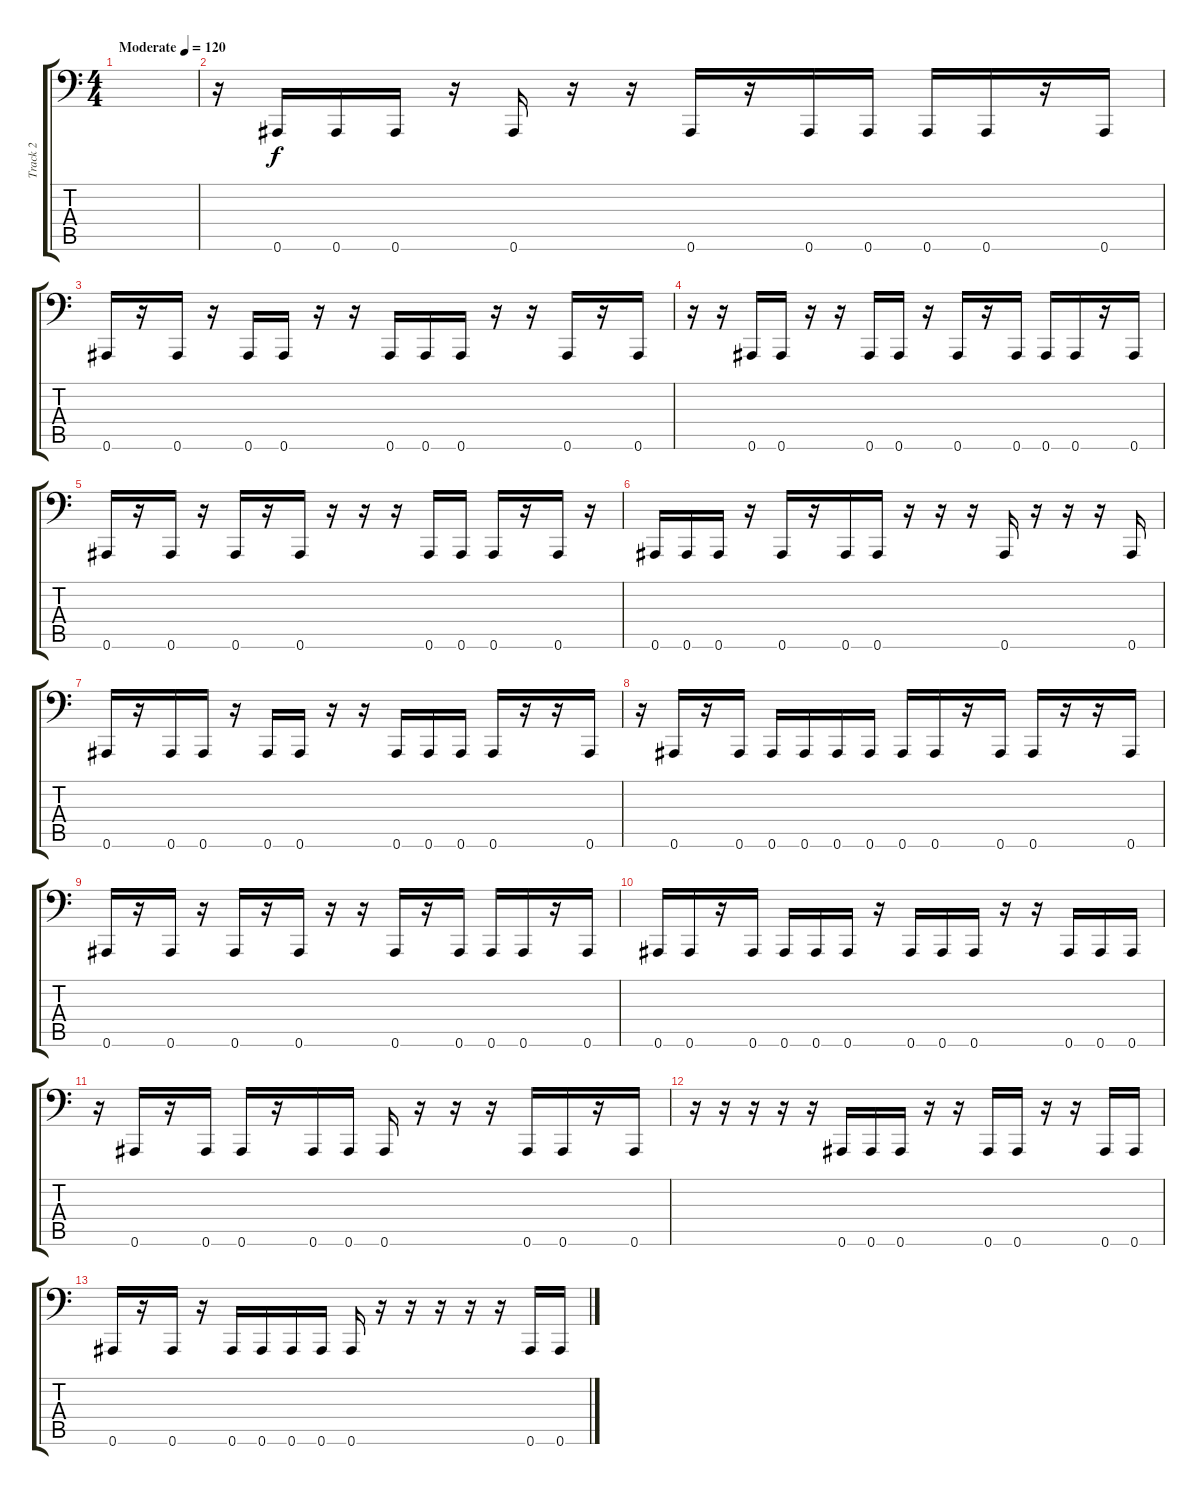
\track ("Track 2" "Track 2") {instrument electricbasspick}
\staff {score tabs}
\tuning (C3 G2 Eb2 Bb1 F1 Bb0) {hide}
\ts (4 4)
\tempo (120 "Moderate")
\clef f4
\ks c
|
r.16 0.6.16 0.6.16 0.6.16 r.16 0.6.16 r.16 r.16 0.6.16 r.16 0.6.16 0.6.16 0.6.16 0.6.16 r.16 0.6.16 |
0.6.16 r.16 0.6.16 r.16 0.6.16 0.6.16 r.16 r.16 0.6.16 0.6.16 0.6.16 r.16 r.16 0.6.16 r.16 0.6.16 |
r.16 r.16 0.6.16 0.6.16 r.16 r.16 0.6.16 0.6.16 r.16 0.6.16 r.16 0.6.16 0.6.16 0.6.16 r.16 0.6.16 |
0.6.16 r.16 0.6.16 r.16 0.6.16 r.16 0.6.16 r.16 r.16 r.16 0.6.16 0.6.16 0.6.16 r.16 0.6.16 r.16 |
0.6.16 0.6.16 0.6.16 r.16 0.6.16 r.16 0.6.16 0.6.16 r.16 r.16 r.16 0.6.16 r.16 r.16 r.16 0.6.16 |
0.6.16 r.16 0.6.16 0.6.16 r.16 0.6.16 0.6.16 r.16 r.16 0.6.16 0.6.16 0.6.16 0.6.16 r.16 r.16 0.6.16 |
r.16 0.6.16 r.16 0.6.16 0.6.16 0.6.16 0.6.16 0.6.16 0.6.16 0.6.16 r.16 0.6.16 0.6.16 r.16 r.16 0.6.16 |
0.6.16 r.16 0.6.16 r.16 0.6.16 r.16 0.6.16 r.16 r.16 0.6.16 r.16 0.6.16 0.6.16 0.6.16 r.16 0.6.16 |
0.6.16 0.6.16 r.16 0.6.16 0.6.16 0.6.16 0.6.16 r.16 0.6.16 0.6.16 0.6.16 r.16 r.16 0.6.16 0.6.16 0.6.16 |
r.16 0.6.16 r.16 0.6.16 0.6.16 r.16 0.6.16 0.6.16 0.6.16 r.16 r.16 r.16 0.6.16 0.6.16 r.16 0.6.16 |
r.16 r.16 r.16 r.16 r.16 0.6.16 0.6.16 0.6.16 r.16 r.16 0.6.16 0.6.16 r.16 r.16 0.6.16 0.6.16 |
0.6.16 r.16 0.6.16 r.16 0.6.16 0.6.16 0.6.16 0.6.16 0.6.16 r.16 r.16 r.16 r.16 r.16 0.6.16 0.6.16
